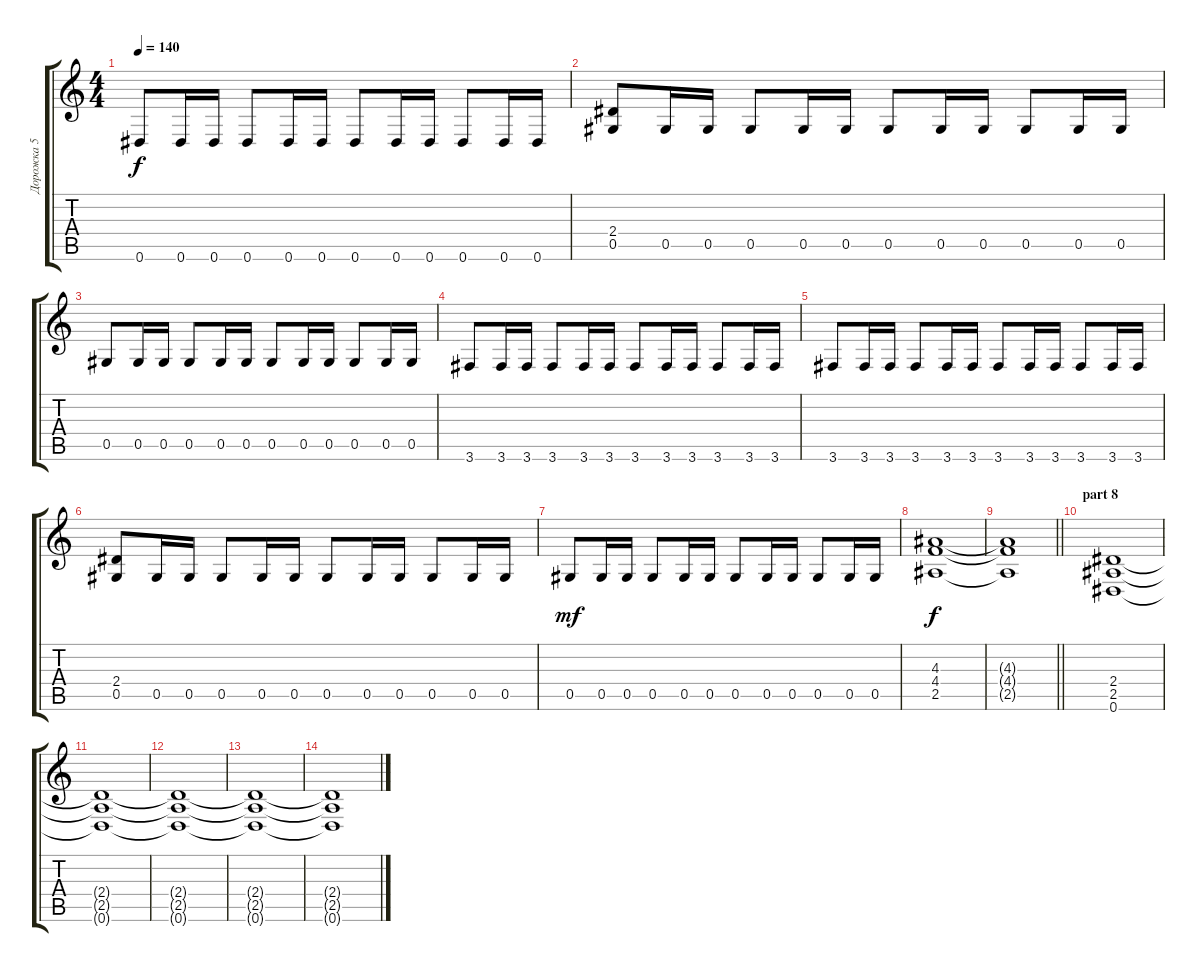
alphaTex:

\track ("Дорожка 5" "Дорожка 5") {instrument distortionguitar}
\staff {score tabs}
\tuning (Eb4 Bb3 Gb3 Db3 Ab2 Eb2) {hide}
\ts (4 4)
\tempo 140
\clef g2
\ks c
0.6.8{dy f} 0.6.16 0.6.16 0.6.8 0.6.16 0.6.16 0.6.8 0.6.16 0.6.16 0.6.8 0.6.16 0.6.16 |
(2.4 0.5).8 0.5.16 0.5.16 0.5.8 0.5.16 0.5.16 0.5.8 0.5.16 0.5.16 0.5.8 0.5.16 0.5.16 |
0.5.8 0.5.16 0.5.16 0.5.8 0.5.16 0.5.16 0.5.8 0.5.16 0.5.16 0.5.8 0.5.16 0.5.16 |
3.6.8 3.6.16 3.6.16 3.6.8 3.6.16 3.6.16 3.6.8 3.6.16 3.6.16 3.6.8 3.6.16 3.6.16 |
3.6.8 3.6.16 3.6.16 3.6.8 3.6.16 3.6.16 3.6.8 3.6.16 3.6.16 3.6.8 3.6.16 3.6.16 |
(2.4 0.5).8 0.5.16 0.5.16 0.5.8 0.5.16 0.5.16 0.5.8 0.5.16 0.5.16 0.5.8 0.5.16 0.5.16 |
0.5.8{dy mf} 0.5.16 0.5.16 0.5.8 0.5.16 0.5.16 0.5.8 0.5.16 0.5.16 0.5.8 0.5.16 0.5.16 |
(4.3 4.4 2.5).1{dy f} |
\barLineRight lightlight
(4.3{t} 4.4{t} 2.5{t}).1 |
\section ("" "part 8")
(2.4 2.5 0.6).1{volume 2} |
(2.4{t} 2.5{t} 0.6{t}).1 |
(2.4{t} 2.5{t} 0.6{t}).1 |
(2.4{t} 2.5{t} 0.6{t}).1 |
(2.4{t} 2.5{t} 0.6{t}).1
